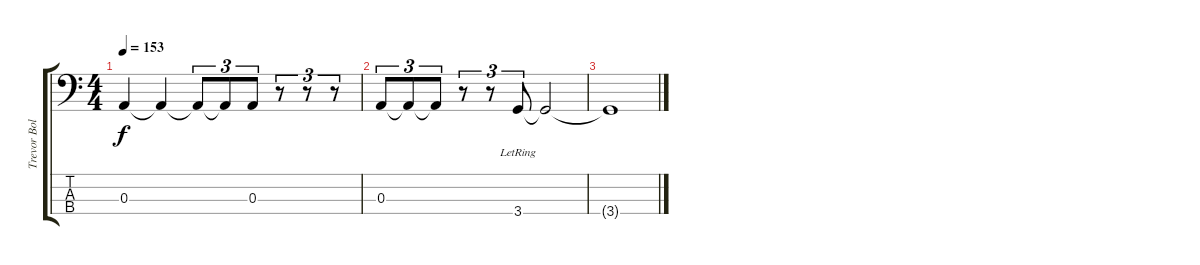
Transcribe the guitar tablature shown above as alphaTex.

\track ("Trevor Bolder - Bass" "Trevor Bol") {instrument electricbassfinger}
\staff {score tabs}
\tuning (G2 D2 A1 E1) {hide}
\ts (4 4)
\tempo 153
\clef f4
\ks c
0.3{t}.4{dy f} 0.3{t}.4 0.3{t}.8{tu (3 2)} 0.3{t}.8{tu (3 2)} 0.3.8{tu (3 2)} r.8{tu (3 2)} r.8{tu (3 2)} r.8{tu (3 2)} |
0.3.8{tu (3 2)} 0.3{t}.8{tu (3 2)} 0.3{t}.8{tu (3 2)} r.8{tu (3 2)} r.8{tu (3 2)} 3.4{lr}.8{tu (3 2)} 3.4{t}.2 |
3.4{t}.1
